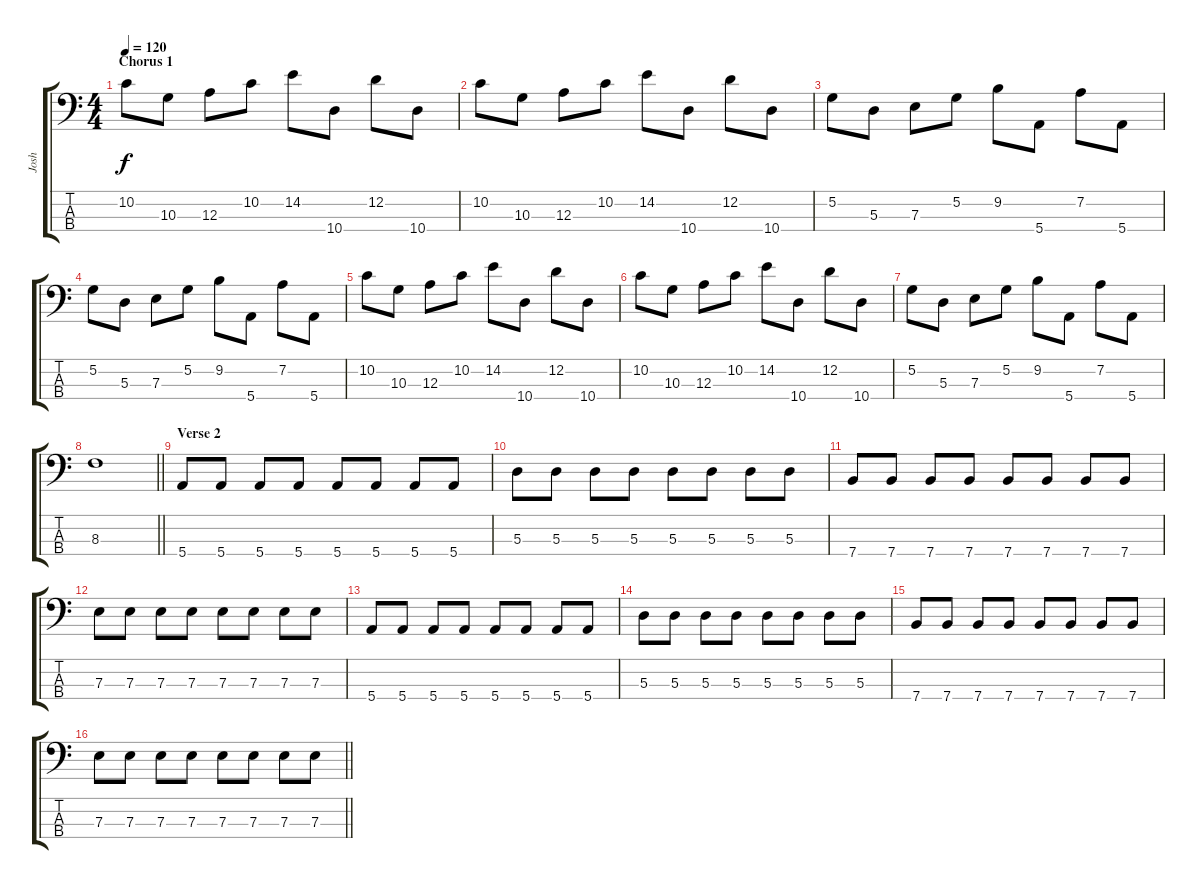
\track ("Josh" "Josh") {instrument electricbassfinger}
\staff {score tabs}
\tuning (G2 D2 A1 E1) {hide}
\ts (4 4)
\section ("" "Chorus 1")
\tempo 120
\clef f4
\ks c
10.2.8{dy f} 10.3.8 12.3.8 10.2.8 14.2.8 10.4.8 12.2.8 10.4.8 |
10.2.8 10.3.8 12.3.8 10.2.8 14.2.8 10.4.8 12.2.8 10.4.8 |
5.2.8 5.3.8 7.3.8 5.2.8 9.2.8 5.4.8 7.2.8 5.4.8 |
5.2.8 5.3.8 7.3.8 5.2.8 9.2.8 5.4.8 7.2.8 5.4.8 |
10.2.8 10.3.8 12.3.8 10.2.8 14.2.8 10.4.8 12.2.8 10.4.8 |
10.2.8 10.3.8 12.3.8 10.2.8 14.2.8 10.4.8 12.2.8 10.4.8 |
5.2.8 5.3.8 7.3.8 5.2.8 9.2.8 5.4.8 7.2.8 5.4.8 |
\barLineRight lightlight
8.3.1 |
\section ("" "Verse 2")
5.4.8 5.4.8 5.4.8 5.4.8 5.4.8 5.4.8 5.4.8 5.4.8 |
5.3.8 5.3.8 5.3.8 5.3.8 5.3.8 5.3.8 5.3.8 5.3.8 |
7.4.8 7.4.8 7.4.8 7.4.8 7.4.8 7.4.8 7.4.8 7.4.8 |
7.3.8 7.3.8 7.3.8 7.3.8 7.3.8 7.3.8 7.3.8 7.3.8 |
5.4.8 5.4.8 5.4.8 5.4.8 5.4.8 5.4.8 5.4.8 5.4.8 |
5.3.8 5.3.8 5.3.8 5.3.8 5.3.8 5.3.8 5.3.8 5.3.8 |
7.4.8 7.4.8 7.4.8 7.4.8 7.4.8 7.4.8 7.4.8 7.4.8 |
\barLineRight lightlight
7.3.8 7.3.8 7.3.8 7.3.8 7.3.8 7.3.8 7.3.8 7.3.8
